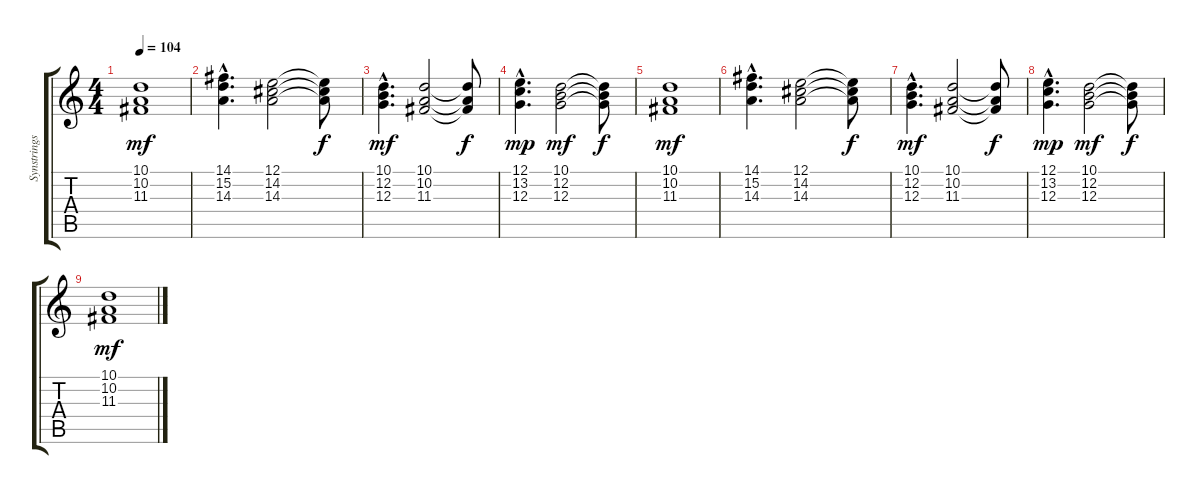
\track ("Synstrings" "Synstrings") {instrument synthstrings1}
\staff {score tabs}
\tuning (E4 B3 G3 D3 A2 E2) {hide}
\ts (4 4)
\tempo 104
\clef g2
\ks c
(10.1 10.2 11.3).1{dy mf} |
(14.1{hac} 15.2{hac} 14.3{hac}).4{d} (12.1 14.2 14.3).2 (12.1{t} 14.2{t} 14.3{t}).8{dy f} |
(10.1{hac} 12.2{hac} 12.3{hac}).4{d dy mf} (10.1 10.2 11.3).2 (10.1{t} 10.2{t} 11.3{t}).8{dy f} |
(12.1{hac} 13.2{hac} 12.3{hac}).4{d dy mp} (10.1 12.2 12.3).2{dy mf} (10.1{t} 12.2{t} 12.3{t}).8{dy f} |
(10.1 10.2 11.3).1{dy mf} |
(14.1{hac} 15.2{hac} 14.3{hac}).4{d} (12.1 14.2 14.3).2 (12.1{t} 14.2{t} 14.3{t}).8{dy f} |
(10.1{hac} 12.2{hac} 12.3{hac}).4{d dy mf} (10.1 10.2 11.3).2 (10.1{t} 10.2{t} 11.3{t}).8{dy f} |
(12.1{hac} 13.2{hac} 12.3{hac}).4{d dy mp} (10.1 12.2 12.3).2{dy mf} (10.1{t} 12.2{t} 12.3{t}).8{dy f} |
(10.1 10.2 11.3).1{dy mf}
